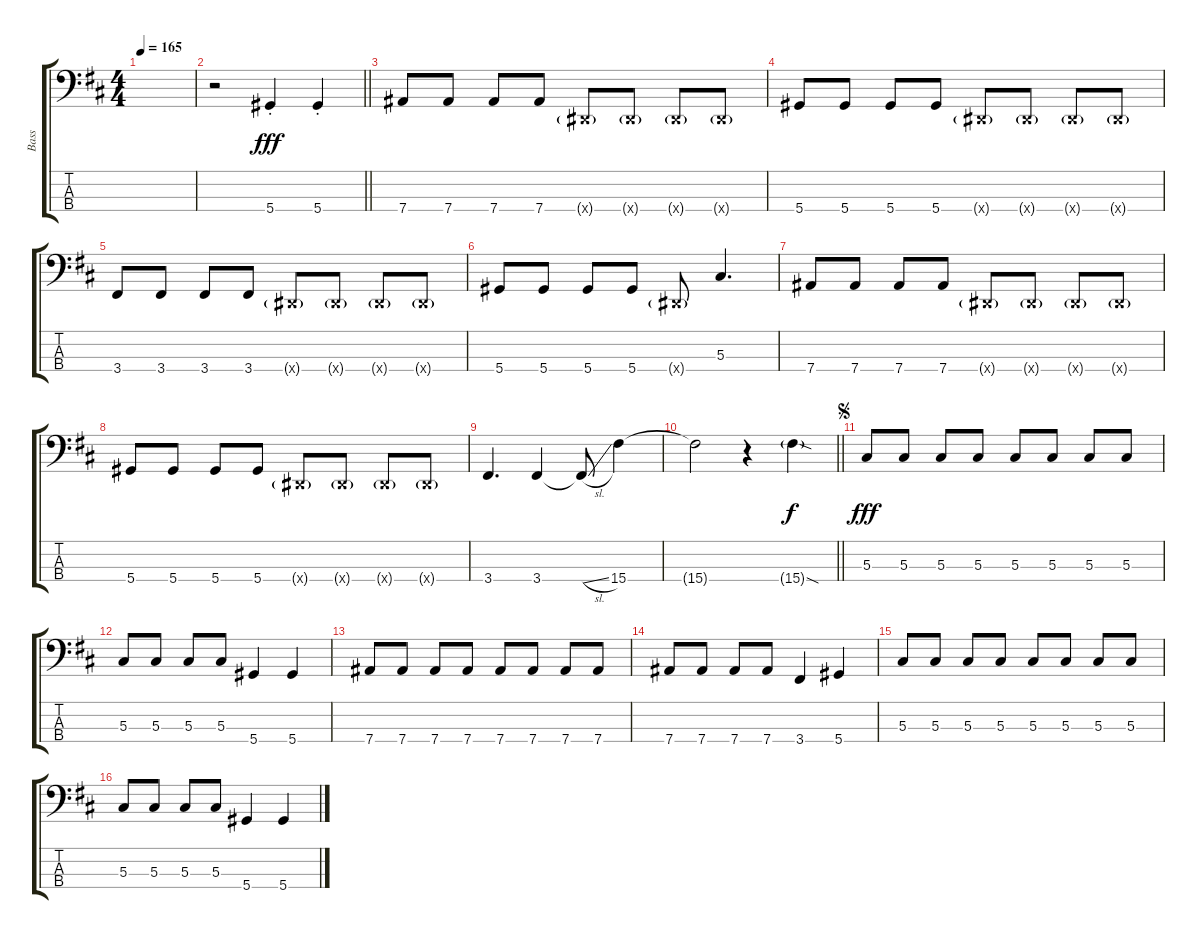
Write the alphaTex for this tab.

\track ("Bass" "Bass") {instrument electricbassfinger}
\staff {score tabs}
\tuning (Gb2 Db2 Ab1 Eb1) {hide}
\ts (4 4)
\tempo 165
\clef f4
\ks d
|
\barLineRight lightlight
r.2 5.4{st}.4{dy fff} 5.4{st}.4 |
7.4.8 7.4.8 7.4.8 7.4.8 0.4{g x}.8 0.4{g x}.8 0.4{g x}.8 0.4{g x}.8 |
5.4.8 5.4.8 5.4.8 5.4.8 0.4{g x}.8 0.4{g x}.8 0.4{g x}.8 0.4{g x}.8 |
3.4.8 3.4.8 3.4.8 3.4.8 0.4{g x}.8 0.4{g x}.8 0.4{g x}.8 0.4{g x}.8 |
5.4.8 5.4.8 5.4.8 5.4.8 0.4{g x}.8 5.3.4{d} |
7.4.8 7.4.8 7.4.8 7.4.8 0.4{g x}.8 0.4{g x}.8 0.4{g x}.8 0.4{g x}.8 |
5.4.8 5.4.8 5.4.8 5.4.8 0.4{g x}.8 0.4{g x}.8 0.4{g x}.8 0.4{g x}.8 |
3.4.4{d} 3.4.4 3.4{sl t}.8 15.4.4 |
\barLineRight lightlight
15.4{t}.2 r.4 15.4{sod g}.4{dy f} |
\jump segno
5.3.8{dy fff} 5.3.8 5.3.8 5.3.8 5.3.8 5.3.8 5.3.8 5.3.8 |
5.3.8 5.3.8 5.3.8 5.3.8 5.4.4 5.4.4 |
7.4.8 7.4.8 7.4.8 7.4.8 7.4.8 7.4.8 7.4.8 7.4.8 |
7.4.8 7.4.8 7.4.8 7.4.8 3.4.4 5.4.4 |
5.3.8 5.3.8 5.3.8 5.3.8 5.3.8 5.3.8 5.3.8 5.3.8 |
5.3.8 5.3.8 5.3.8 5.3.8 5.4.4 5.4.4
